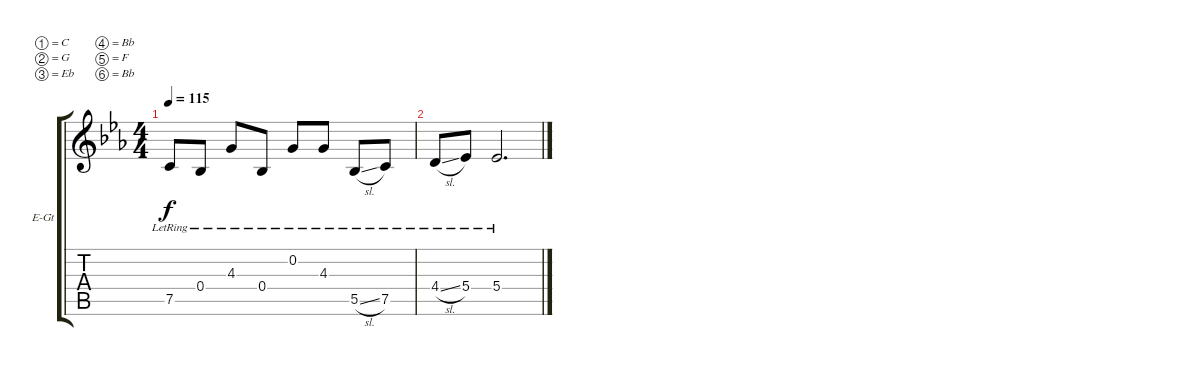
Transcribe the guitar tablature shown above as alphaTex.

\bracketExtendMode groupsimilarinstruments
\firstSystemTrackNameOrientation horizontal
\otherSystemsTrackNameOrientation horizontal
\track ("Clean 1" "E-Gt") {instrument electricguitarclean}
\staff {score tabs}
\tuning (C4 G3 Eb3 Bb2 F2 Bb1)
\ts (4 4)
\tempo 115
\clef g2
\ks cminor
7.5{lr}.8{dy f} 0.4{lr}.8 4.3{lr}.8 0.4{lr}.8 0.2{lr}.8 4.3{lr}.8 5.5{sl lr}.8 7.5{lr}.8 |
4.4{sl lr}.8 5.4{lr}.8 5.4{lr}.2{d}
